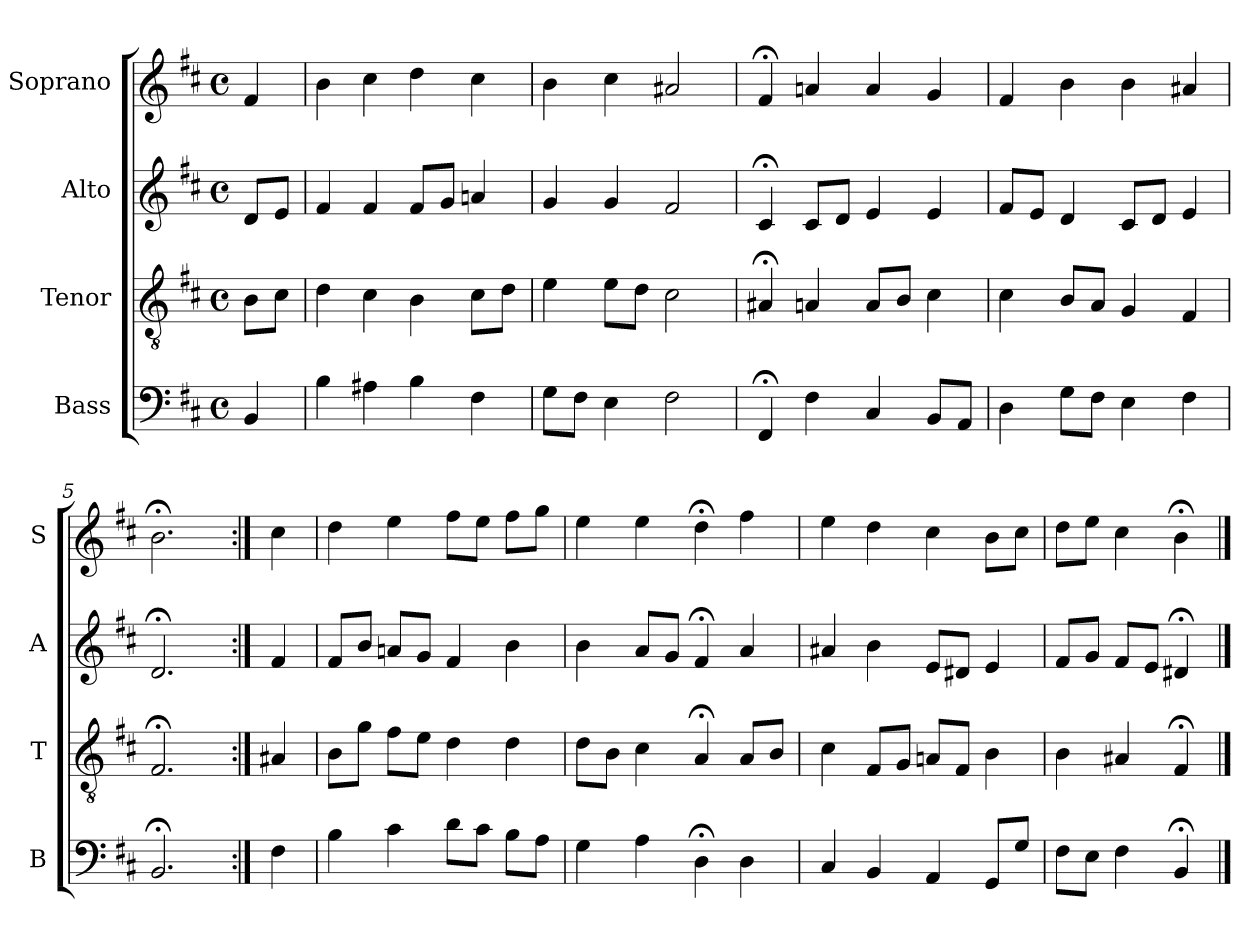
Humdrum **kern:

**kern	**kern	**kern	**kern
*part4	*part3	*part2	*part1
*staff4	*staff3	*staff2	*staff1
*I"Bass	*I"Tenor	*I"Alto	*I"Soprano
*I'B	*I'T	*I'A	*I'S
*clefF4	*clefGv2	*clefG2	*clefG2
*k[f#c#]	*k[f#c#]	*k[f#c#]	*k[f#c#]
*b:	*b:	*b:	*b:
*M4/4	*M4/4	*M4/4	*M4/4
*met(c)	*met(c)	*met(c)	*met(c)
*MM100	*MM100	*MM100	*MM100
=	=	=	=
4BB	8BL	8dL	4f#
.	8c#J	8eJ	.
=1	=1	=1	=1
4B	4d	4f#	4b
4A#X	4c#	4f#	4cc#
4B	4B	8f#L	4dd
.	.	8gJ	.
4F#	8c#L	4an	4cc#
.	8dJ	.	.
=2	=2	=2	=2
8GL	4e	4g	4b
8F#J	.	.	.
4E	8eL	4g	4cc#
.	8dJ	.	.
2F#	2c#	2f#	2a#X
=3	=3	=3	=3
4FF#;<	4A#X;<	4c#;<	4f#;<
4F#	4An	8c#L	4an
.	.	8dJ	.
4C#	8AL	4e	4a
.	8BJ	.	.
8BBL	4c#	4e	4g
8AAJ	.	.	.
=4	=4	=4	=4
4D	4c#	8f#L	4f#
.	.	8eJ	.
8GL	8BL	4d	4b
8F#J	8AJ	.	.
4E	4G	8c#L	4b
.	.	8dJ	.
4F#	4F#	4e	4a#X
=5	=5	=5	=5
2.BB;<	2.F#;<	2.d;<	2.b;<
=:|!	=:|!	=:|!	=:|!
4F#	4A#X	4f#	4cc#
=6	=6	=6	=6
4B	8BL	8f#L	4dd
.	8gJ	8bJ	.
4c#	8f#L	8anL	4ee
.	8eJ	8gJ	.
8dL	4d	4f#	8ff#L
8c#J	.	.	8eeJ
8BL	4d	4b	8ff#L
8AJ	.	.	8ggJ
=7	=7	=7	=7
4G	8dL	4b	4ee
.	8BJ	.	.
4A	4c#	8aL	4ee
.	.	8gJ	.
4D;<	4A;<	4f#;<	4dd;<
4D	8AL	4a	4ff#
.	8BJ	.	.
=8	=8	=8	=8
4C#	4c#	4a#X	4ee
4BB	8F#L	4b	4dd
.	8GJ	.	.
4AA	8AnL	8eL	4cc#
.	8F#J	8d#XJ	.
8GGL	4B	4e	8bL
8GJ	.	.	8cc#J
=9	=9	=9	=9
8F#iL	4Bi	8f#iL	8ddiL
8EJ	.	8gJ	8eeJ
4F#	4A#X	8f#L	4cc#
.	.	8eJ	.
4BB;<	4F#;<	4d#X;<	4b;<
==	==	==	==
*-	*-	*-	*-
